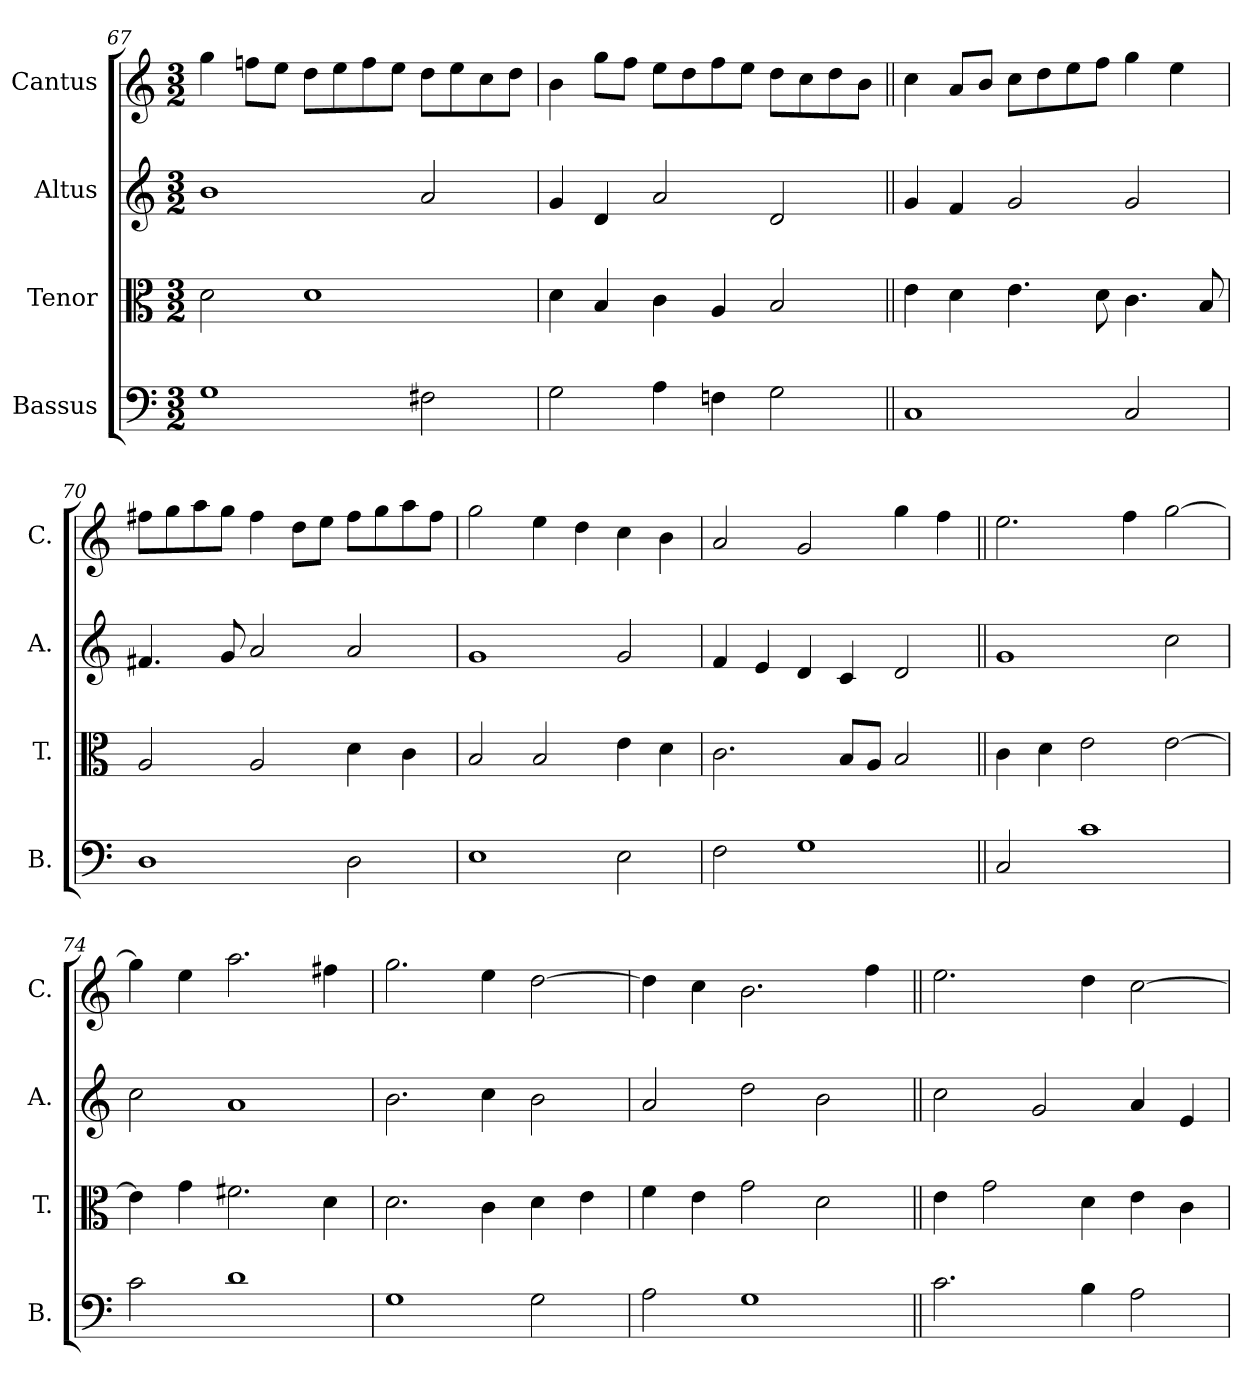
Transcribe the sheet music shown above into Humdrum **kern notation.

**kern	**kern	**kern	**kern
*part4	*part3	*part2	*part1
*staff4	*staff3	*staff2	*staff1
*I"Bassus	*I"Tenor	*I"Altus	*I"Cantus
*I'B.	*I'T.	*I'A.	*I'C.
*clefF4	*clefC3	*clefG2	*clefG2
*k[]	*k[]	*k[]	*k[]
*C:	*C:	*C:	*C:
*M3/2	*M3/2	*M3/2	*M3/2
=67	=67	=67	=67
1G\	2d\	1b\	4gg\
.	.	.	8ffn\L
.	.	.	8ee\J
.	1d\	.	8dd\L
.	.	.	8ee\
.	.	.	8ff\
.	.	.	8ee\J
2F#X\	.	2a/	8dd\L
.	.	.	8ee\
.	.	.	8cc\
.	.	.	8dd\J
=68	=68	=68	=68
2G\	4d\	4g/	4b\
.	4B/	4d/	8gg\L
.	.	.	8ff\J
4A\	4c\	2a/	8ee\L
.	.	.	8dd\
4Fn\	4A/	.	8ff\
.	.	.	8ee\J
2G\	2B/	2d/	8dd\L
.	.	.	8cc\
.	.	.	8dd\
.	.	.	8b\J
=69||	=69||	=69||	=69||
1C/	4e\	4g/	4cc\
.	4d\	4f/	8a/L
.	.	.	8b/J
.	4.e\	2g/	8cc\L
.	.	.	8dd\
.	.	.	8ee\
.	8d\	.	8ff\J
2C/	4.c\	2g/	4gg\
.	.	.	4ee\
.	8B/	.	.
=70	=70	=70	=70
1D\	2A/	4.f#X/	8ff#X\L
.	.	.	8gg\
.	.	.	8aa\
.	.	8g/	8gg\J
.	2A/	2a/	4ff#\
.	.	.	8dd\L
.	.	.	8ee\J
2D\	4d\	2a/	8ff#\L
.	.	.	8gg\
.	4c\	.	8aa\
.	.	.	8ff#\J
=71	=71	=71	=71
1E\	2B/	1g/	2gg\
.	2B/	.	4ee\
.	.	.	4dd\
2E\	4e\	2g/	4cc\
.	4d\	.	4b\
=72	=72	=72	=72
2F\	2.c\	4f/	2a/
.	.	4e/	.
1G\	.	4d/	2g/
.	8B/L	4c/	.
.	8A/J	.	.
.	2B/	2d/	4gg\
.	.	.	4ff\
!!LO:LB:g=z
=73||	=73||	=73||	=73||
2C/	4c\	1g/	2.ee\
.	4d\	.	.
1c\	2e\	.	.
.	.	.	4ff\
.	[2e\	2cc\	[2gg\
=74	=74	=74	=74
2c\	4e\]	2cc\	4gg\]
.	4g\	.	4ee\
1d\	2.f#X\	1a/	2.aa\
.	4d\	.	4ff#X\
=75	=75	=75	=75
1G\	2.d\	2.b\	2.gg\
.	4c\	4cc\	4ee\
2G\	4d\	2b\	[2dd\
.	4e\	.	.
=76	=76	=76	=76
2A\	4f\	2a/	4dd\]
.	4e\	.	4cc\
1G\	2g\	2dd\	2.b\
.	2d\	2b\	.
.	.	.	4ff\
=77||	=77||	=77||	=77||
2.c\	4e\	2cc\	2.ee\
.	2g\	.	.
.	.	2g/	.
4B\	4d\	.	4dd\
2A\	4e\	4a/	[2cc\
.	4c\	4e/	.
=	=	=	=
*-	*-	*-	*-
